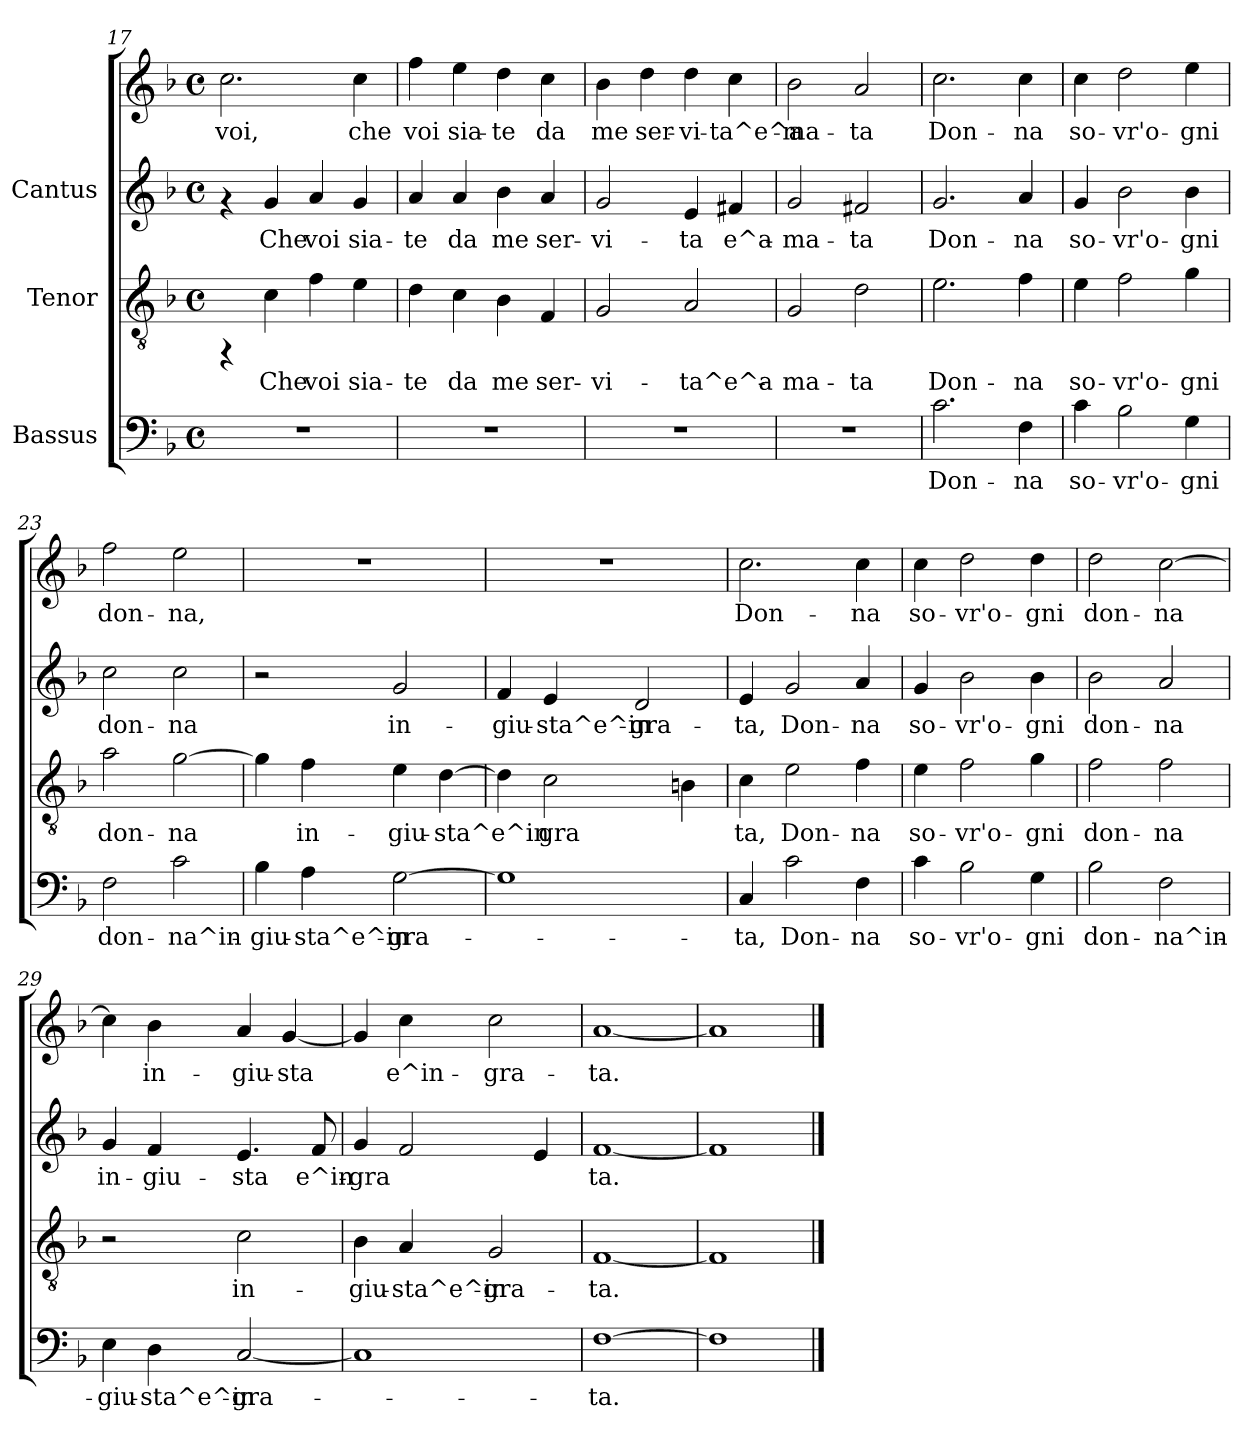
**kern	**text	**kern	**text	**kern	**text	**kern	**text
*part3	*part3	*part2	*part2	*part1	*part1	*part1	*part1
*staff4	*staff4	*staff3	*staff3	*staff2	*staff2	*staff1	*staff1
*I"Bassus	*	*I"Tenor	*	*I"Cantus	*	*	*
*clefF4	*	*clefGv2	*	*clefG2	*	*clefG2	*
*k[b-]	*	*k[b-]	*	*k[b-]	*	*k[b-]	*
*F:	*	*F:	*	*F:	*	*F:	*
*M4/4	*	*M4/4	*	*M4/4	*	*M4/4	*
*met(c)	*	*met(c)	*	*met(c)	*	*met(c)	*
=17	=17	=17	=17	=17	=17	=17	=17
!	!	!	!	!	!	!	!LO:LY:b:cj
1r	.	4rFF	.	4rf	.	2.cc\	voi,
!	!	!	!LO:LY:b:cj	!	!LO:LY:b:cj	!	!
.	.	4c\	Che	4g/	Che	.	.
!	!	!	!LO:LY:b:cj	!	!LO:LY:b:cj	!	!
.	.	4f\	voi	4a/	voi	.	.
!	!	!	!LO:LY:b:cj	!	!LO:LY:b:cj	!	!LO:LY:b:cj
.	.	4e\	sia-	4g/	sia-	4cc\	che
=18	=18	=18	=18	=18	=18	=18	=18
!	!	!	!LO:LY:b:cj	!	!LO:LY:b:cj	!	!LO:LY:b:cj
1r	.	4d\	-te	4a/	te	4ff\	-voi
!	!	!	!LO:LY:b:cj	!	!LO:LY:b:cj	!	!LO:LY:b:cj
.	.	4c\	da	4a/	da	4ee\	sia-
!	!	!	!LO:LY:b:cj	!	!LO:LY:b:cj	!	!LO:LY:b:cj
.	.	4B-\	me	4b-\	me	4dd\	-te
!	!	!	!LO:LY:b:cj	!	!LO:LY:b:cj	!	!LO:LY:b:cj
.	.	4F/	ser-	4a/	ser-	4cc\	da
=19	=19	=19	=19	=19	=19	=19	=19
!	!	!	!LO:LY:b:cj	!	!LO:LY:b:cj	!	!LO:LY:b:cj
1r	.	2G/	-vi-	2g/	-vi-	4b-\	-me
!	!	!	!	!	!	!	!LO:LY:b:cj
.	.	.	.	.	.	4dd\	ser-
!	!	!	!LO:LY:b:cj	!	!LO:LY:b:cj	!	!LO:LY:b:cj
.	.	2A/	-ta^e^a-	4e/	-ta	4dd\	-vi-
!	!	!	!	!	!LO:LY:b:cj	!	!LO:LY:b:cj
.	.	.	.	4f#X/	e^a-	4cc\	-ta^e^a-
!!LO:LB:g=z
=20	=20	=20	=20	=20	=20	=20	=20
!	!	!	!LO:LY:b:cj	!	!LO:LY:b:cj	!	!LO:LY:b:cj
1r	.	2G/	-ma-	2g/	ma-	2b-\	-ma-
!	!	!	!LO:LY:b:cj	!	!LO:LY:b:cj	!	!LO:LY:b:cj
.	.	2d\	-ta	2f#X/	-ta	2a/	-ta
=21	=21	=21	=21	=21	=21	=21	=21
!	!LO:LY:b:cj	!	!LO:LY:b:cj	!	!LO:LY:b:cj	!	!LO:LY:b:cj
2.c\	Don-	2.e\	Don-	2.g/	Don-	2.cc\	Don-
!	!LO:LY:b:cj	!	!LO:LY:b:cj	!	!LO:LY:b:cj	!	!LO:LY:b:cj
4F\	-na	4f\	-na	4a/	-na	4cc\	-na
=22	=22	=22	=22	=22	=22	=22	=22
!	!LO:LY:b:cj	!	!LO:LY:b:cj	!	!LO:LY:b:cj	!	!LO:LY:b:cj
4c\	so-	4e\	so-	4g/	so-	4cc\	so-
!	!LO:LY:b:cj	!	!LO:LY:b:cj	!	!LO:LY:b:cj	!	!LO:LY:b:cj
2B-\	-vr'o-	2f\	-vr'o-	2b-\	-vr'o-	2dd\	-vr'o-
!	!LO:LY:b:cj	!	!LO:LY:b:cj	!	!LO:LY:b:cj	!	!LO:LY:b:cj
4G\	-gni	4g\	-gni	4b-\	-gni	4ee\	-gni
=23	=23	=23	=23	=23	=23	=23	=23
!	!LO:LY:b:cj	!	!LO:LY:b:cj	!	!LO:LY:b:cj	!	!LO:LY:b:cj
2F\	don-	2a\	don-	2cc\	don-	2ff\	don-
!	!LO:LY:b:cj	!	!LO:LY:b:cj	!	!LO:LY:b:cj	!	!LO:LY:b:cj
2c\	-na^in-	[>2g\	-na	2cc\	-na	2ee\	-na,
=24	=24	=24	=24	=24	=24	=24	=24
!	!LO:LY:b:cj	!	!LO:LY:b:cj	!	!	!	!
4B-\	-giu-	4g\]	.	2r	.	1r	.
!	!LO:LY:b:cj	!	!LO:LY:b:cj	!	!	!	!
4A\	-sta^e^in-	4f\	in-	.	.	.	.
!	!LO:LY:b:cj	!	!LO:LY:b:cj	!	!LO:LY:b:cj	!	!
[>2G\	-gra-	4e\	-giu-	2g/	in-	.	.
!	!	!	!LO:LY:b:cj	!	!	!	!
.	.	[>4d\	-sta^e^in-	.	.	.	.
!!LO:LB:g=z
=25	=25	=25	=25	=25	=25	=25	=25
!	!	!	!LO:LY:b:cj	!	!LO:LY:b:cj	!	!
1G]	.	4d\]	-	4f/	-giu-	1r	.
!	!	!	!LO:LY:b:cj	!	!LO:LY:b:cj	!	!
.	.	2c\	gra-	4e/	-sta^e^in-	.	.
!	!	!	!	!	!LO:LY:b:cj	!	!
.	.	.	.	2d/	-gra-	.	.
!	!	!	!LO:LY:b:cj	!	!	!	!
.	.	4Bn\	--	.	.	.	.
=26	=26	=26	=26	=26	=26	=26	=26
!	!LO:LY:b:cj	!	!LO:LY:b:cj	!	!LO:LY:b:cj	!	!LO:LY:b:cj
4C/	-ta,	4c\	-ta,	4e/	ta,	2.cc\	-Don-
!	!LO:LY:b:cj	!	!LO:LY:b:cj	!	!LO:LY:b:cj	!	!
2c\	Don-	2e\	Don-	2g/	Don-	.	.
!	!LO:LY:b:cj	!	!LO:LY:b:cj	!	!LO:LY:b:cj	!	!LO:LY:b:cj
4F\	-na	4f\	-na	4a/	-na	4cc\	-na
=27	=27	=27	=27	=27	=27	=27	=27
!	!LO:LY:b:cj	!	!LO:LY:b:cj	!	!LO:LY:b:cj	!	!LO:LY:b:cj
4c\	so-	4e\	so-	4g/	so-	4cc\	so-
!	!LO:LY:b:cj	!	!LO:LY:b:cj	!	!LO:LY:b:cj	!	!LO:LY:b:cj
2B-\	-vr'o-	2f\	-vr'o-	2b-\	-vr'o-	2dd\	-vr'o-
!	!LO:LY:b:cj	!	!LO:LY:b:cj	!	!LO:LY:b:cj	!	!LO:LY:b:cj
4G\	-gni	4g\	-gni	4b-\	-gni	4dd\	-gni
=28	=28	=28	=28	=28	=28	=28	=28
!	!LO:LY:b:cj	!	!LO:LY:b:cj	!	!LO:LY:b:cj	!	!LO:LY:b:cj
2B-\	don-	2f\	don-	2b-\	don-	2dd\	don-
!	!LO:LY:b:cj	!	!LO:LY:b:cj	!	!LO:LY:b:cj	!	!LO:LY:b:cj
2F\	-na^in-	2f\	-na	2a/	-na	[>2cc\	-na
=29	=29	=29	=29	=29	=29	=29	=29
!	!LO:LY:b:cj	!	!	!	!LO:LY:b:cj	!	!LO:LY:b:cj
4E\	-giu-	2r	.	4g/	in-	4cc\]	.
!	!LO:LY:b:cj	!	!	!	!LO:LY:b:cj	!	!LO:LY:b:cj
4D\	-sta^e^in-	.	.	4f/	-giu-	4b-\	in-
!	!LO:LY:b:cj	!	!LO:LY:b:cj	!	!LO:LY:b:cj	!	!LO:LY:b:cj
[<2C/	-gra-	2c\	in-	4.e/	-sta	4a/	-giu-
!	!	!	!	!	!	!	!LO:LY:b:cj
.	.	.	.	.	.	[<4g/	-sta
!	!	!	!	!	!LO:LY:b:cj	!	!
.	.	.	.	8f/	e^in-	.	.
!!LO:PB:g=z
=30	=30	=30	=30	=30	=30	=30	=30
!	!	!	!LO:LY:b:cj	!	!LO:LY:b:cj	!	!LO:LY:b:cj
1C]	.	4B-\	-giu-	4g/	-gra-	4g/]	-
!	!	!	!LO:LY:b:cj	!	!LO:LY:b:cj	!	!LO:LY:b:cj
.	.	4A/	-sta^e^in-	2f/	--	4cc\	e^in-
!	!	!	!LO:LY:b:cj	!	!	!	!LO:LY:b:cj
.	.	2G/	-gra-	.	.	2cc\	-gra-
!	!	!	!	!	!LO:LY:b:cj	!	!
.	.	.	.	4e/	--	.	.
=31	=31	=31	=31	=31	=31	=31	=31
!	!LO:LY:b:cj	!	!LO:LY:b:cj	!	!LO:LY:b:cj	!	!LO:LY:b:cj
[>1F	-ta.	[<1F	-ta.	[<1f	ta.	[<1a	-ta.
=32	=32	=32	=32	=32	=32	=32	=32
1F]	.	1F]	.	1f]	.	1a]	.
==	==	==	==	==	==	==	==
*-	*-	*-	*-	*-	*-	*-	*-
